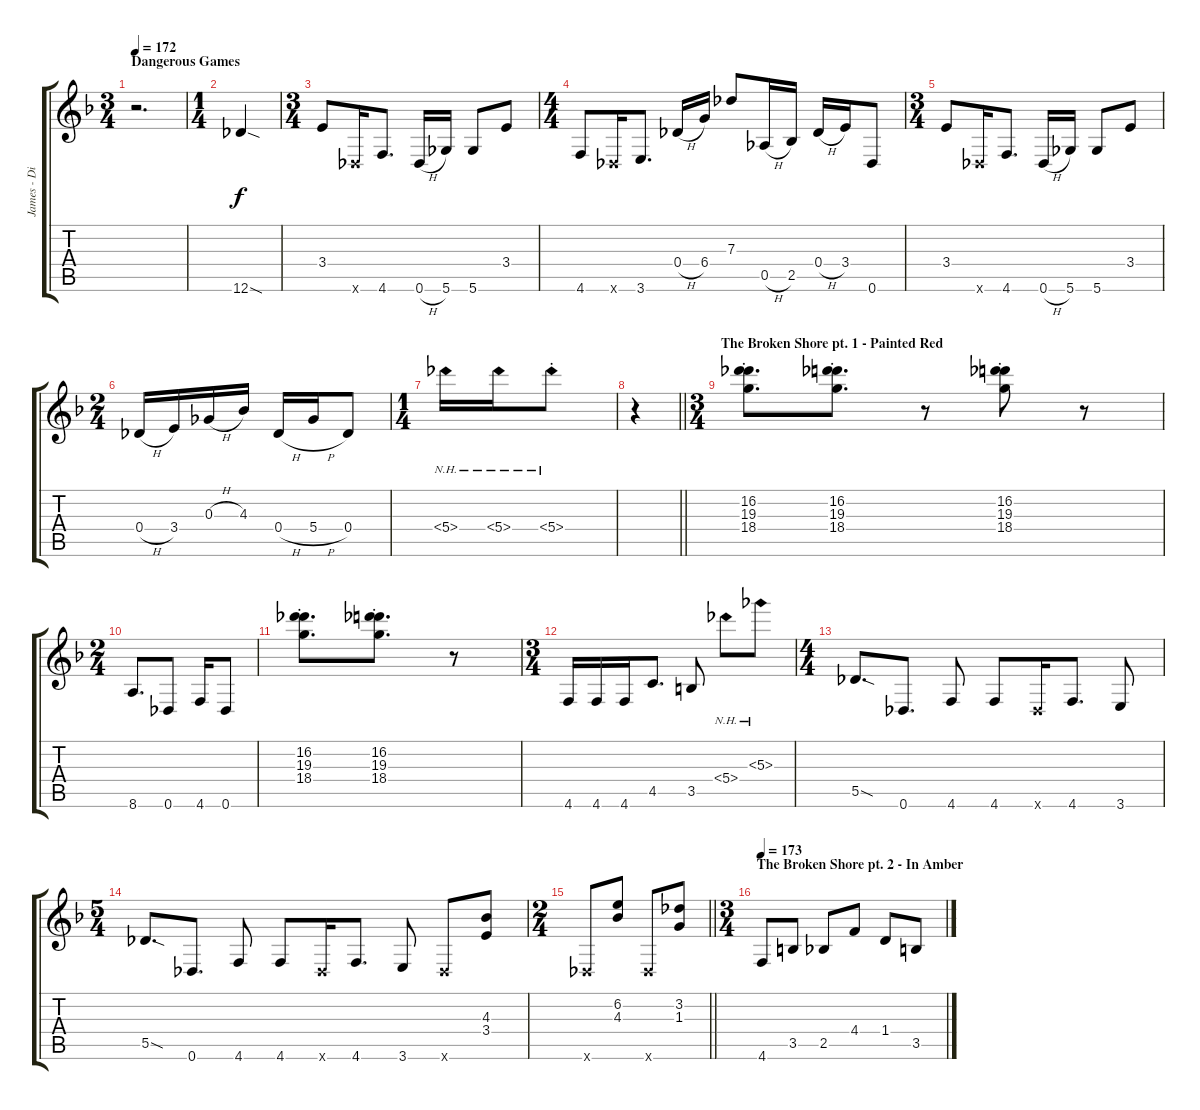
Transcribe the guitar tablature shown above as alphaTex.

\track ("James - Dist. Guitar" "James - Di") {instrument overdrivenguitar}
\staff {score tabs}
\tuning (Eb4 Bb3 Gb3 Db3 Ab2 Db2) {hide}
\ts (3 4)
\section ("" "Dangerous Games")
\tempo 172
\clef g2
\ks dminor
r.2{d dy f} |
\ts (1 4)
12.6{sod}.4 |
\ts (3 4)
3.4.8 0.6{x}.16 4.6.8{d} 0.6{h}.16 5.6.16 5.6.8 3.4.8 |
\ts (4 4)
4.6.8 0.6{x}.16 3.6.8{d} 0.4{h}.16 6.4.16 7.3.8 0.5{h}.16 2.5.16 0.4{h}.16 3.4.16 0.6.8 |
\ts (3 4)
3.4.8 0.6{x}.16 4.6.8{d} 0.6{h}.16 5.6.16 5.6.8 3.4.8 |
\ts (2 4)
0.4{h}.16 3.4.16 0.3{h}.16 4.3.16 0.4{h}.16 5.4{h}.16 0.4.8 |
\ts (1 4)
5.4{nh}.16 5.4{nh}.16 5.4{nh st}.8 |
\barLineRight lightlight
r.4 |
\ts (3 4)
\section ("" "The Broken Shore pt. 1 - Painted Red")
(16.2{st} 19.3{st} 18.4{st}).8{d} (16.2{st} 19.3{st} 18.4{st}).8{d} r.8 (16.2{st} 19.3{st} 18.4{st}).8 r.8 |
\ts (2 4)
8.6.8{d} 0.6.8 4.6.16 0.6.8 |
(16.2{st} 19.3{st} 18.4{st}).8{d} (16.2{st} 19.3{st} 18.4{st}).8{d} r.8 |
\ts (3 4)
4.6.16 4.6.16 4.6.16 4.5.8{d} 3.5.8 5.4{nh}.8 5.3{nh}.8 |
\ts (4 4)
5.5{sod}.8{d} 0.6.8{d} 4.6.8 4.6.8 0.6{x}.16 4.6.8{d} 3.6.8 |
\ts (5 4)
5.5{sod}.8{d} 0.6.8{d} 4.6.8 4.6.8 0.6{x}.16 4.6.8{d} 3.6.8 0.6{x}.8 (4.3 3.4).8 |
\ts (2 4)
\barLineRight lightlight
0.6{x}.8 (6.2 4.3).8 0.6{x}.8 (3.2 1.3).8 |
\ts (3 4)
\section ("" "The Broken Shore pt. 2 - In Amber")
\tempo 173
4.6.8 3.5.8 2.5.8 4.4.8 1.4.8 3.5.8
